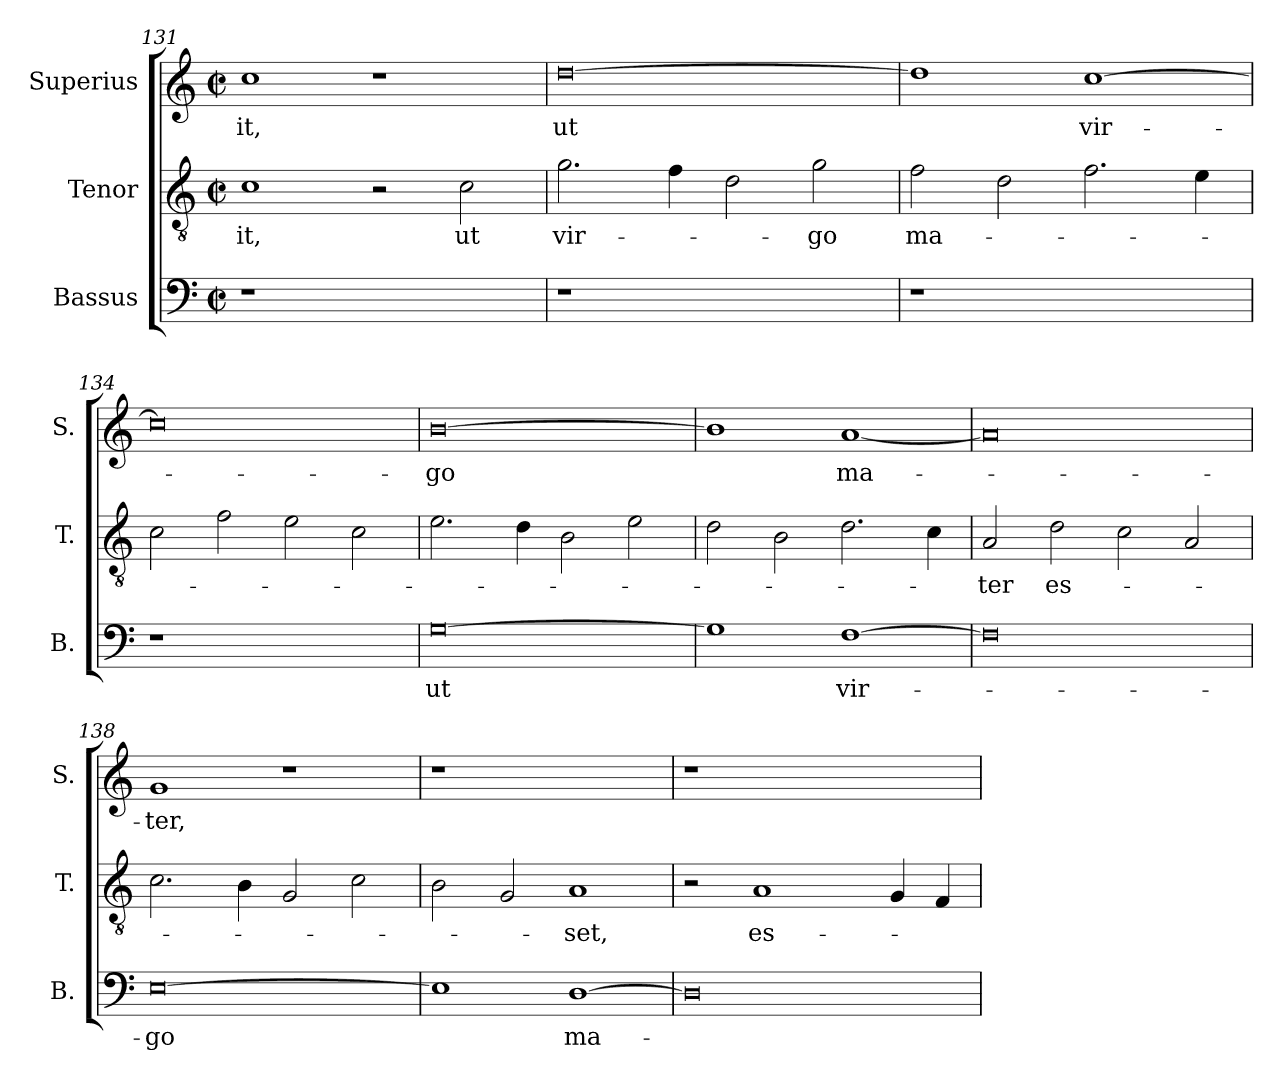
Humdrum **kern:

**kern	**text	**kern	**text	**kern	**text
*part3	*part3	*part2	*part2	*part1	*part1
*staff3	*staff3	*staff2	*staff2	*staff1	*staff1
*I"Bassus	*	*I"Tenor	*	*I"Superius	*
*I'B.	*	*I'T.	*	*I'S.	*
*clefF4	*	*clefGv2	*	*clefG2	*
*	*	*ITrd7c12	*	*	*
*k[]	*	*k[]	*	*k[]	*
*M2/2	*	*M2/2	*	*M2/2	*
*met(c|)	*	*met(c|)	*	*met(c|)	*
=131	=131	=131	=131	=131	=131
!LO:N:vis=1	!	!	!	!	!
!	!	!	!LO:LY:b:color=#000000	!	!
!	!	!	!	!	!LO:LY:b:color=#000000
1r	.	1Ci	-it,	1cci	-it,
1ryy	.	2r	.	1r	.
!	!	!	!LO:LY:b:color=#000000	!	!
.	.	2Ci\	ut	.	.
=132	=132	=132	=132	=132	=132
!LO:N:vis=1	!	!	!	!	!
!	!	!	!LO:LY:b:color=#000000	!	!
!	!	!	!	!	!LO:LY:b:color=#000000
1r	.	2.Gi\	vir-	[>0ddi	ut
.	.	4Fi\	.	.	.
1ryy	.	2Di\	.	.	.
!	!	!	!LO:LY:b:color=#000000	!	!
.	.	2Gi\	-go	.	.
=133	=133	=133	=133	=133	=133
!LO:N:vis=1	!	!	!	!	!
!	!	!	!LO:LY:b:color=#000000	!	!
1r	.	2Fi\	ma-	1ddi]	.
.	.	2Di\	.	.	.
!	!	!	!	!	!LO:LY:b:color=#000000
1ryy	.	2.Fi\	.	[>1cci	vir-
.	.	4Ei\	.	.	.
=134	=134	=134	=134	=134	=134
!LO:N:vis=1	!	!	!	!	!
1r	.	2Ci\	.	0cci]	.
.	.	2Fi\	.	.	.
1ryy	.	2Ei\	.	.	.
.	.	2Ci\	.	.	.
!!LO:LB:g=z
=135	=135	=135	=135	=135	=135
!	!LO:LY:b:color=#000000	!	!	!	!
!	!	!	!	!	!LO:LY:b:color=#000000
[>0Gi	ut	2.Ei\	.	[>0bi	-go
.	.	4Di\	.	.	.
.	.	2BBi\	.	.	.
.	.	2Ei\	.	.	.
=136	=136	=136	=136	=136	=136
1Gi]	.	2Di\	.	1bi]	.
.	.	2BBi\	.	.	.
!	!LO:LY:b:color=#000000	!	!	!	!
!	!	!	!	!	!LO:LY:b:color=#000000
[>1Fi	vir-	2.Di\	.	[<1ai	ma-
.	.	4Ci\	.	.	.
=137	=137	=137	=137	=137	=137
!	!	!	!LO:LY:b:color=#000000	!	!
0Fi]	.	2AAi/	-ter	0ai]	.
!	!	!	!LO:LY:b:color=#000000	!	!
.	.	2Di\	es-	.	.
.	.	2Ci\	.	.	.
.	.	2AAi/	.	.	.
=138	=138	=138	=138	=138	=138
!	!LO:LY:b:color=#000000	!	!	!	!
!	!	!	!	!	!LO:LY:b:color=#000000
[>0Ei	-go	2.Ci\	.	1gi	-ter,
.	.	4BBi\	.	.	.
.	.	2GGi/	.	1r	.
.	.	2Ci\	.	.	.
=139	=139	=139	=139	=139	=139
!	!	!	!	!LO:N:vis=1	!
1Ei]	.	2BBi\	.	1r	.
.	.	2GGi/	.	.	.
!	!LO:LY:b:color=#000000	!	!	!	!
!	!	!	!LO:LY:b:color=#000000	!	!
[>1Di	ma-	1AAi	-set,	1ryy	.
=140	=140	=140	=140	=140	=140
!	!	!	!	!LO:N:vis=1	!
0Di]	.	2r	.	1r	.
!	!	!	!LO:LY:b:color=#000000	!	!
.	.	1AAi	es-	.	.
.	.	.	.	1ryy	.
.	.	4GGi/	.	.	.
.	.	4FFi/	.	.	.
=	=	=	=	=	=
*-	*-	*-	*-	*-	*-
